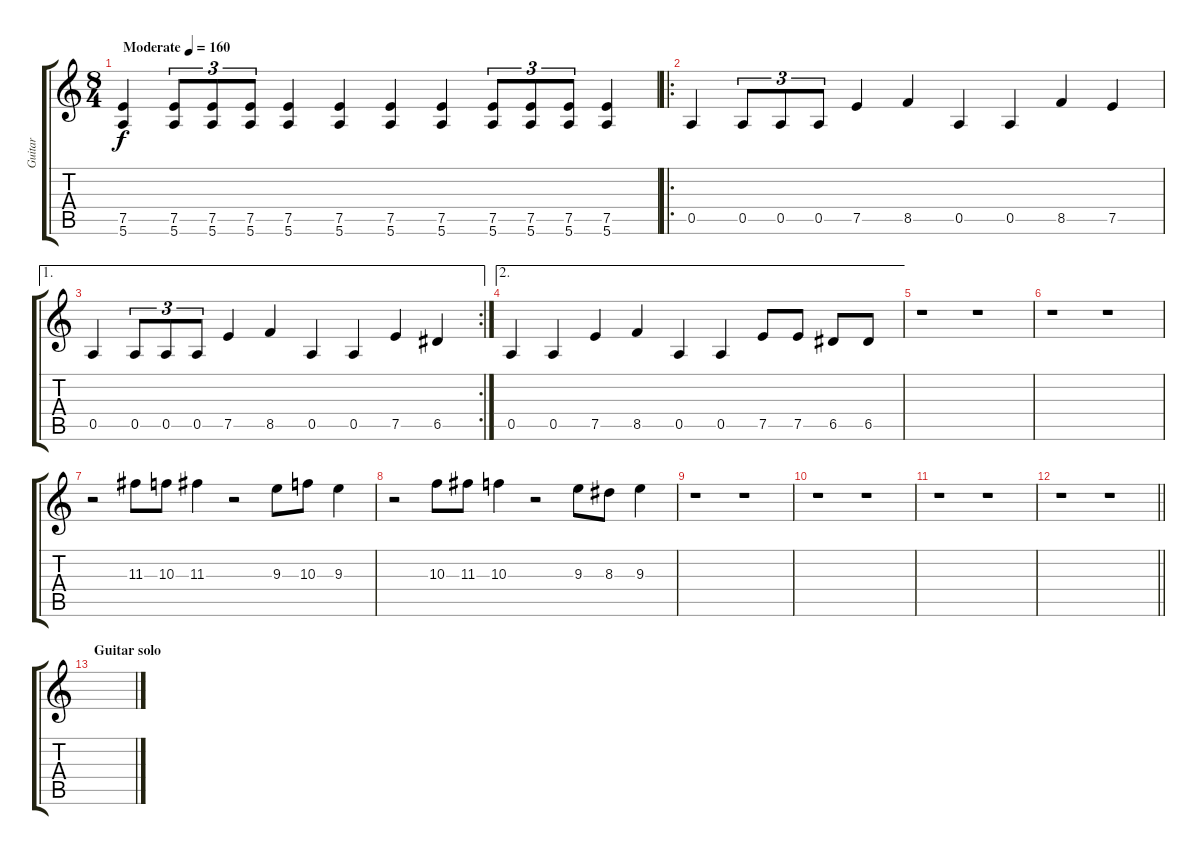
\track ("Guitar" "Guitar") {instrument distortionguitar}
\staff {score tabs}
\tuning (E4 B3 G3 D3 A2 E2) {hide}
\ts (8 4)
\tempo (160 "Moderate")
\clef g2
\ks c
(7.5 5.6).4{dy f instrument distortionguitar} (7.5 5.6).8{tu (3 2)} (7.5 5.6).8{tu (3 2)} (7.5 5.6).8{tu (3 2)} (7.5 5.6).4 (7.5 5.6).4 (7.5 5.6).4 (7.5 5.6).4 (7.5 5.6).8{tu (3 2)} (7.5 5.6).8{tu (3 2)} (7.5 5.6).8{tu (3 2)} (7.5 5.6).4 |
\ro
0.5.4 0.5.8{tu (3 2)} 0.5.8{tu (3 2)} 0.5.8{tu (3 2)} 7.5.4 8.5.4 0.5.4 0.5.4 8.5.4 7.5.4 |
\ae 1
\rc 2
0.5.4 0.5.8{tu (3 2)} 0.5.8{tu (3 2)} 0.5.8{tu (3 2)} 7.5.4 8.5.4 0.5.4 0.5.4 7.5.4 6.5.4 |
\ae 2
0.5.4 0.5.4 7.5.4 8.5.4 0.5.4 0.5.4 7.5.8 7.5.8 6.5.8 6.5.8 |
r.1 r.1 |
r.1 r.1 |
r.2 11.3.8 10.3.8 11.3.4 r.2 9.3.8 10.3.8 9.3.4 |
r.2 10.3.8 11.3.8 10.3.4 r.2 9.3.8 8.3.8 9.3.4 |
r.1 r.1 |
r.1 r.1 |
r.1 r.1 |
\barLineRight lightlight
r.1 r.1 |
\section ("" "Guitar solo")
